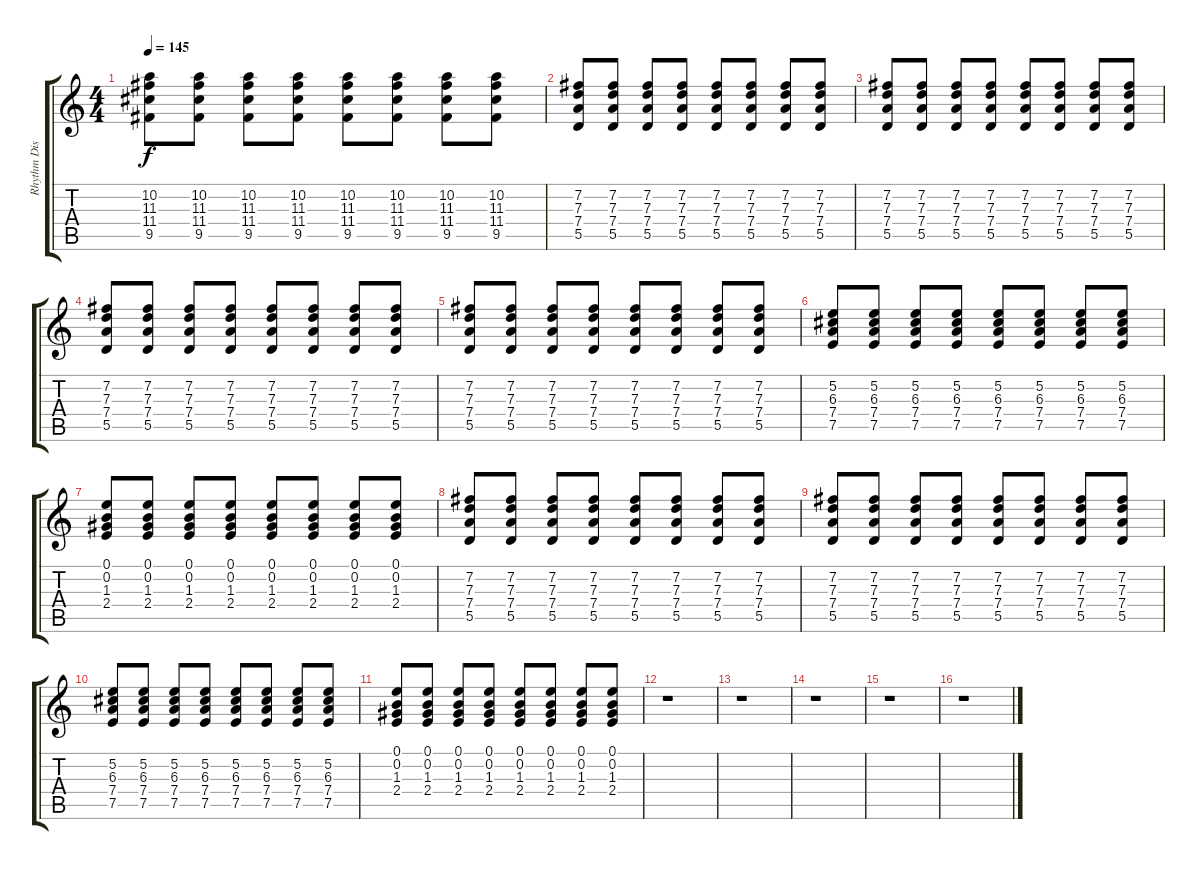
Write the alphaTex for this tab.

\track ("Rhythm Distorted" "Rhythm Dis") {instrument distortionguitar}
\staff {score tabs}
\tuning (E4 B3 G3 D3 A2 E2) {hide}
\ts (4 4)
\tempo 145
\clef g2
\ks c
(10.2 11.3 11.4 9.5).8{dy f} (10.2 11.3 11.4 9.5).8 (10.2 11.3 11.4 9.5).8 (10.2 11.3 11.4 9.5).8 (10.2 11.3 11.4 9.5).8 (10.2 11.3 11.4 9.5).8 (10.2 11.3 11.4 9.5).8 (10.2 11.3 11.4 9.5).8 |
(7.2 7.3 7.4 5.5).8 (7.2 7.3 7.4 5.5).8 (7.2 7.3 7.4 5.5).8 (7.2 7.3 7.4 5.5).8 (7.2 7.3 7.4 5.5).8 (7.2 7.3 7.4 5.5).8 (7.2 7.3 7.4 5.5).8 (7.2 7.3 7.4 5.5).8 |
(7.2 7.3 7.4 5.5).8 (7.2 7.3 7.4 5.5).8 (7.2 7.3 7.4 5.5).8 (7.2 7.3 7.4 5.5).8 (7.2 7.3 7.4 5.5).8 (7.2 7.3 7.4 5.5).8 (7.2 7.3 7.4 5.5).8 (7.2 7.3 7.4 5.5).8 |
(7.2 7.3 7.4 5.5).8 (7.2 7.3 7.4 5.5).8 (7.2 7.3 7.4 5.5).8 (7.2 7.3 7.4 5.5).8 (7.2 7.3 7.4 5.5).8 (7.2 7.3 7.4 5.5).8 (7.2 7.3 7.4 5.5).8 (7.2 7.3 7.4 5.5).8 |
(7.2 7.3 7.4 5.5).8 (7.2 7.3 7.4 5.5).8 (7.2 7.3 7.4 5.5).8 (7.2 7.3 7.4 5.5).8 (7.2 7.3 7.4 5.5).8 (7.2 7.3 7.4 5.5).8 (7.2 7.3 7.4 5.5).8 (7.2 7.3 7.4 5.5).8 |
(5.2 6.3 7.4 7.5).8 (5.2 6.3 7.4 7.5).8 (5.2 6.3 7.4 7.5).8 (5.2 6.3 7.4 7.5).8 (5.2 6.3 7.4 7.5).8 (5.2 6.3 7.4 7.5).8 (5.2 6.3 7.4 7.5).8 (5.2 6.3 7.4 7.5).8 |
(0.1 0.2 1.3 2.4).8 (0.1 0.2 1.3 2.4).8 (0.1 0.2 1.3 2.4).8 (0.1 0.2 1.3 2.4).8 (0.1 0.2 1.3 2.4).8 (0.1 0.2 1.3 2.4).8 (0.1 0.2 1.3 2.4).8 (0.1 0.2 1.3 2.4).8 |
(7.2 7.3 7.4 5.5).8 (7.2 7.3 7.4 5.5).8 (7.2 7.3 7.4 5.5).8 (7.2 7.3 7.4 5.5).8 (7.2 7.3 7.4 5.5).8 (7.2 7.3 7.4 5.5).8 (7.2 7.3 7.4 5.5).8 (7.2 7.3 7.4 5.5).8 |
(7.2 7.3 7.4 5.5).8 (7.2 7.3 7.4 5.5).8 (7.2 7.3 7.4 5.5).8 (7.2 7.3 7.4 5.5).8 (7.2 7.3 7.4 5.5).8 (7.2 7.3 7.4 5.5).8 (7.2 7.3 7.4 5.5).8 (7.2 7.3 7.4 5.5).8 |
(5.2 6.3 7.4 7.5).8 (5.2 6.3 7.4 7.5).8 (5.2 6.3 7.4 7.5).8 (5.2 6.3 7.4 7.5).8 (5.2 6.3 7.4 7.5).8 (5.2 6.3 7.4 7.5).8 (5.2 6.3 7.4 7.5).8 (5.2 6.3 7.4 7.5).8 |
(0.1 0.2 1.3 2.4).8 (0.1 0.2 1.3 2.4).8 (0.1 0.2 1.3 2.4).8 (0.1 0.2 1.3 2.4).8 (0.1 0.2 1.3 2.4).8 (0.1 0.2 1.3 2.4).8 (0.1 0.2 1.3 2.4).8 (0.1 0.2 1.3 2.4).8 |
r.1 |
r.1 |
r.1 |
r.1 |
r.1
